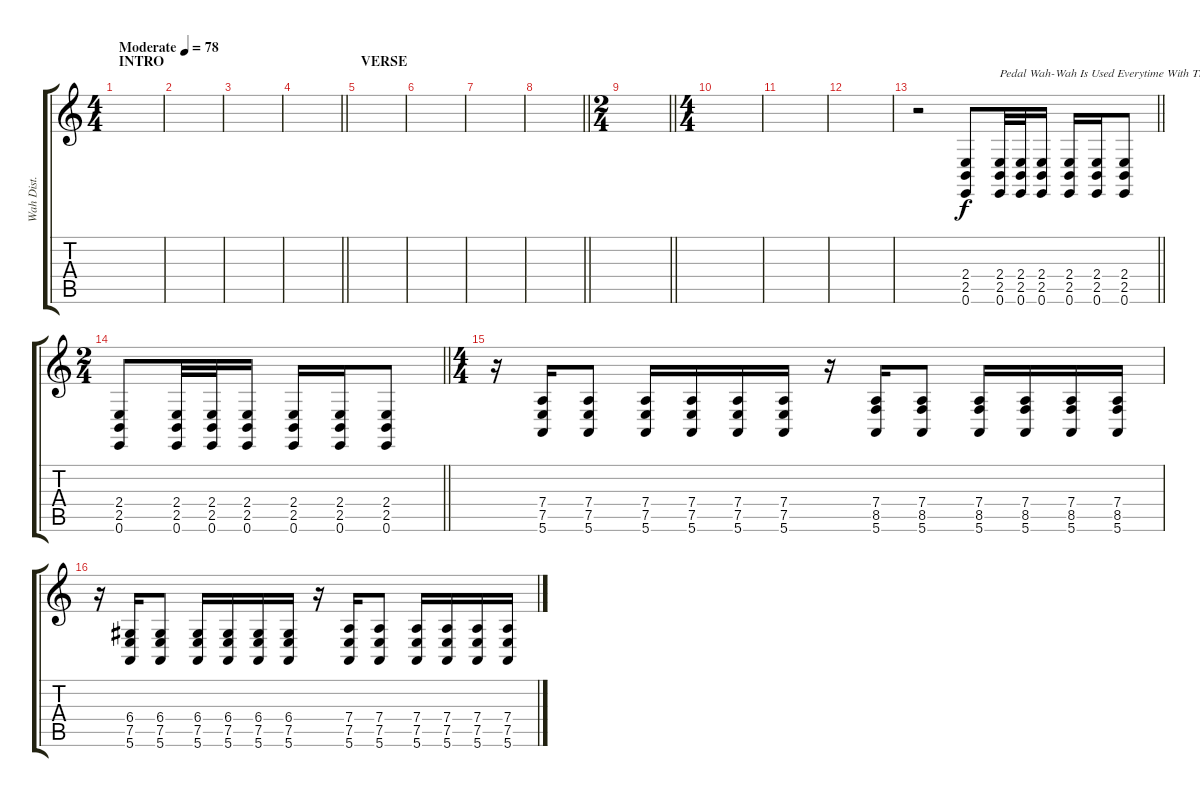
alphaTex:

\track ("Wah Dist. Guitar" "Wah Dist. ") {instrument lead2sawtooth}
\staff {score tabs}
\tuning (E4 B3 G3 D3 A2 E2) {hide}
\ts (4 4)
\section ("" "INTRO")
\tempo (78 "Moderate")
\clef g2
\ks c
|
|
|
\barLineRight lightlight
|
\section ("" "VERSE")
|
|
|
\barLineRight lightlight
|
\ts (2 4)
\barLineRight lightlight
|
\ts (4 4)
|
|
|
\barLineRight lightlight
r.2 (2.4 2.5 0.6).8 (2.4 2.5 0.6).32{txt "Pedal Wah-Wah Is Used Everytime With This Guitar"} (2.4 2.5 0.6).32 (2.4 2.5 0.6).16 (2.4 2.5 0.6).16 (2.4 2.5 0.6).16 (2.4 2.5 0.6).8 |
\ts (2 4)
\barLineRight lightlight
(2.4 2.5 0.6).8 (2.4 2.5 0.6).32 (2.4 2.5 0.6).32 (2.4 2.5 0.6).16 (2.4 2.5 0.6).16 (2.4 2.5 0.6).16 (2.4 2.5 0.6).8 |
\ts (4 4)
r.16 (7.4 7.5 5.6).16 (7.4 7.5 5.6).8 (7.4 7.5 5.6).16 (7.4 7.5 5.6).16 (7.4 7.5 5.6).16 (7.4 7.5 5.6).16 r.16 (7.4 8.5 5.6).16 (7.4 8.5 5.6).8 (7.4 8.5 5.6).16 (7.4 8.5 5.6).16 (7.4 8.5 5.6).16 (7.4 8.5 5.6).16 |
r.16 (6.4 7.5 5.6).16 (6.4 7.5 5.6).8 (6.4 7.5 5.6).16 (6.4 7.5 5.6).16 (6.4 7.5 5.6).16 (6.4 7.5 5.6).16 r.16 (7.4 7.5 5.6).16 (7.4 7.5 5.6).8 (7.4 7.5 5.6).16 (7.4 7.5 5.6).16 (7.4 7.5 5.6).16 (7.4 7.5 5.6).16
